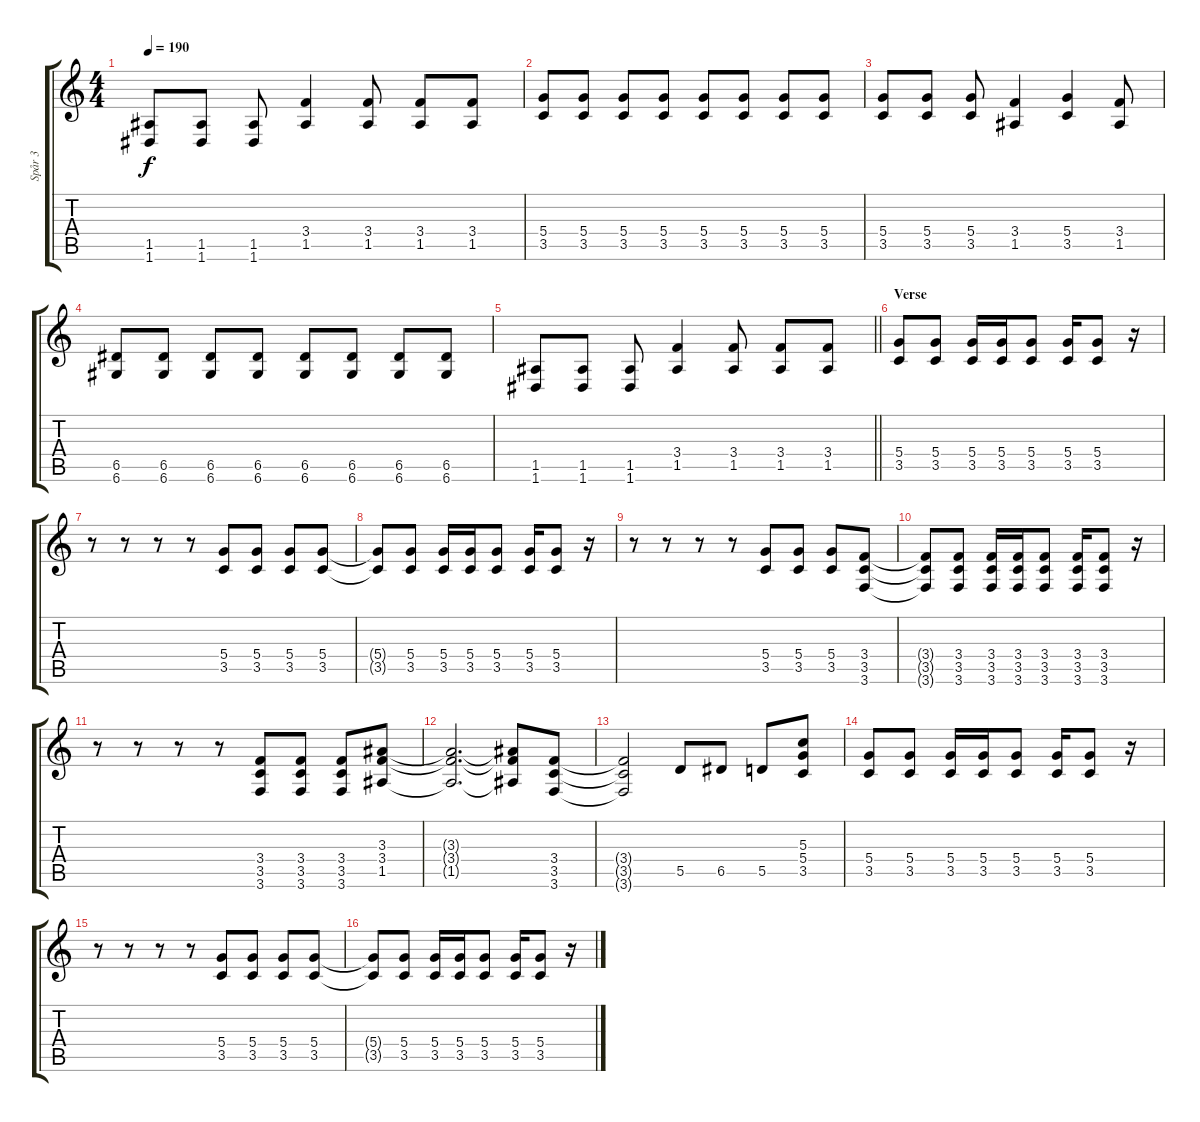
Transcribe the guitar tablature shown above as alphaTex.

\track ("Spår 3" "Spår 3") {instrument overdrivenguitar}
\staff {score tabs}
\tuning (E4 B3 G3 D3 A2 D2) {hide}
\ts (4 4)
\tempo 190
\clef g2
\ks c
(1.5 1.6).8{dy f} (1.5 1.6).8 (1.5 1.6).8 (3.4 1.5).4 (3.4 1.5).8 (3.4 1.5).8 (3.4 1.5).8 |
(5.4 3.5).8 (5.4 3.5).8 (5.4 3.5).8 (5.4 3.5).8 (5.4 3.5).8 (5.4 3.5).8 (5.4 3.5).8 (5.4 3.5).8 |
(5.4 3.5).8 (5.4 3.5).8 (5.4 3.5).8 (3.4 1.5).4 (5.4 3.5).4 (3.4 1.5).8 |
(6.5 6.6).8 (6.5 6.6).8 (6.5 6.6).8 (6.5 6.6).8 (6.5 6.6).8 (6.5 6.6).8 (6.5 6.6).8 (6.5 6.6).8 |
\barLineRight lightlight
(1.5 1.6).8 (1.5 1.6).8 (1.5 1.6).8 (3.4 1.5).4 (3.4 1.5).8 (3.4 1.5).8 (3.4 1.5).8 |
\section ("" "Verse")
(5.4 3.5).8 (5.4 3.5).8 (5.4 3.5).16 (5.4 3.5).16 (5.4 3.5).8 (5.4 3.5).16 (5.4 3.5).8 r.16 |
r.8 r.8 r.8 r.8 (5.4 3.5).8 (5.4 3.5).8 (5.4 3.5).8 (5.4 3.5).8 |
(5.4{t} 3.5{t}).8 (5.4 3.5).8 (5.4 3.5).16 (5.4 3.5).16 (5.4 3.5).8 (5.4 3.5).16 (5.4 3.5).8 r.16 |
r.8 r.8 r.8 r.8 (5.4 3.5).8 (5.4 3.5).8 (5.4 3.5).8 (3.4 3.5 3.6).8 |
(3.4{t} 3.5{t} 3.6{t}).8 (3.4 3.5 3.6).8 (3.4 3.5 3.6).16 (3.4 3.5 3.6).16 (3.4 3.5 3.6).8 (3.4 3.5 3.6).16 (3.4 3.5 3.6).8 r.16 |
r.8 r.8 r.8 r.8 (3.4 3.5 3.6).8 (3.4 3.5 3.6).8 (3.4 3.5 3.6).8 (3.3 3.4 1.5).8 |
(3.3{t} 3.4{t} 1.5{t}).2{d} (3.3{t} 3.4{t} 1.5{t}).8 (3.4 3.5 3.6).8 |
(3.4{t} 3.5{t} 3.6{t}).2 5.5.8 6.5.8 5.5.8 (5.3 5.4 3.5).8 |
(5.4 3.5).8 (5.4 3.5).8 (5.4 3.5).16 (5.4 3.5).16 (5.4 3.5).8 (5.4 3.5).16 (5.4 3.5).8 r.16 |
r.8 r.8 r.8 r.8 (5.4 3.5).8 (5.4 3.5).8 (5.4 3.5).8 (5.4 3.5).8 |
(5.4{t} 3.5{t}).8 (5.4 3.5).8 (5.4 3.5).16 (5.4 3.5).16 (5.4 3.5).8 (5.4 3.5).16 (5.4 3.5).8 r.16
